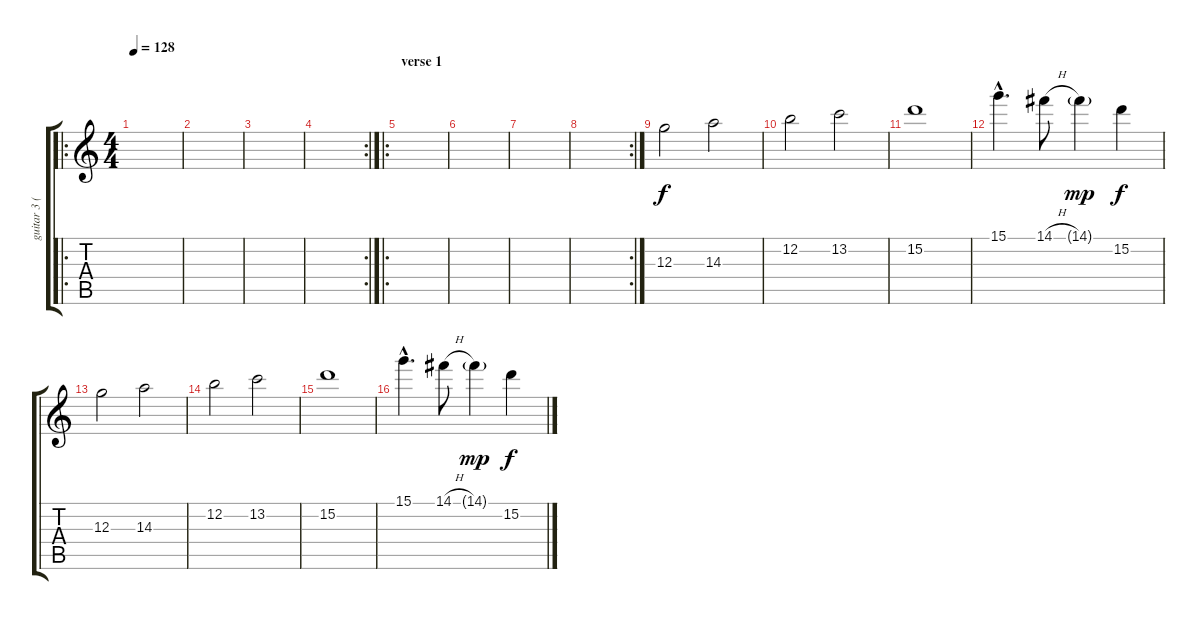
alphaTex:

\track ("guitar 3 (strings)" "guitar 3 (") {instrument distortionguitar}
\staff {score tabs}
\tuning (E4 B3 G3 D3 A2 E2) {hide}
\ro
\ts (4 4)
\tempo 128
\clef g2
\ks c
|
|
|
\rc 2
|
\ro
\section ("" "verse 1")
|
|
|
\rc 2
|
12.3.2{volume 12 instrument stringensemble1} 14.3.2 |
12.2.2 13.2.2 |
15.2.1 |
15.1{hac}.4{d} 14.1{h}.8 14.1{g}.4{dy mp} 15.2.4{dy f} |
12.3.2 14.3.2 |
12.2.2 13.2.2 |
15.2.1 |
15.1{hac}.4{d} 14.1{h}.8 14.1{g}.4{dy mp} 15.2.4{dy f}
